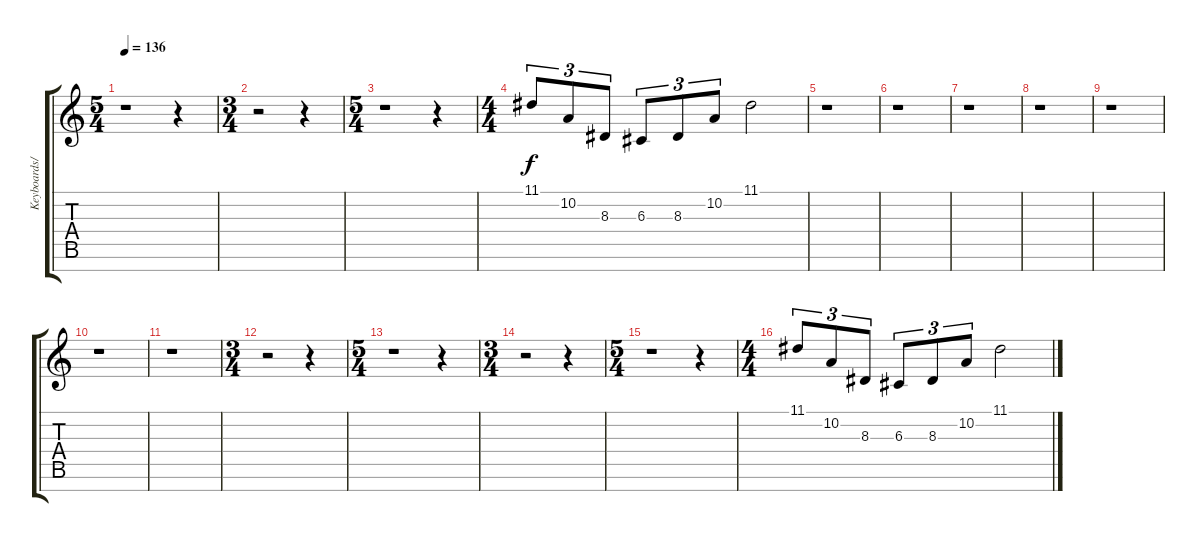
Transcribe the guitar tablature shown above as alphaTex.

\track ("Keyboards/Others" "Keyboards/") {instrument stringensemble1}
\staff {score tabs}
\tuning (E4 B3 G3 D3 A2 E2 E2) {hide}
\ts (5 4)
\tempo 136
\clef g2
\ks c
r.1{dy f} r.4 |
\ts (3 4)
r.2 r.4 |
\ts (5 4)
r.1 r.4 |
\ts (4 4)
11.1.8{tu (3 2) volume 8 balance 8 instrument pad1newage} 10.2.8{tu (3 2)} 8.3.8{tu (3 2)} 6.3.8{tu (3 2)} 8.3.8{tu (3 2)} 10.2.8{tu (3 2)} 11.1.2 |
r.1 |
r.1 |
r.1 |
r.1 |
r.1 |
r.1 |
r.1 |
\ts (3 4)
r.2 r.4 |
\ts (5 4)
r.1 r.4 |
\ts (3 4)
r.2 r.4 |
\ts (5 4)
r.1 r.4 |
\ts (4 4)
11.1.8{tu (3 2) volume 8 balance 8 instrument pad1newage} 10.2.8{tu (3 2)} 8.3.8{tu (3 2)} 6.3.8{tu (3 2)} 8.3.8{tu (3 2)} 10.2.8{tu (3 2)} 11.1.2
